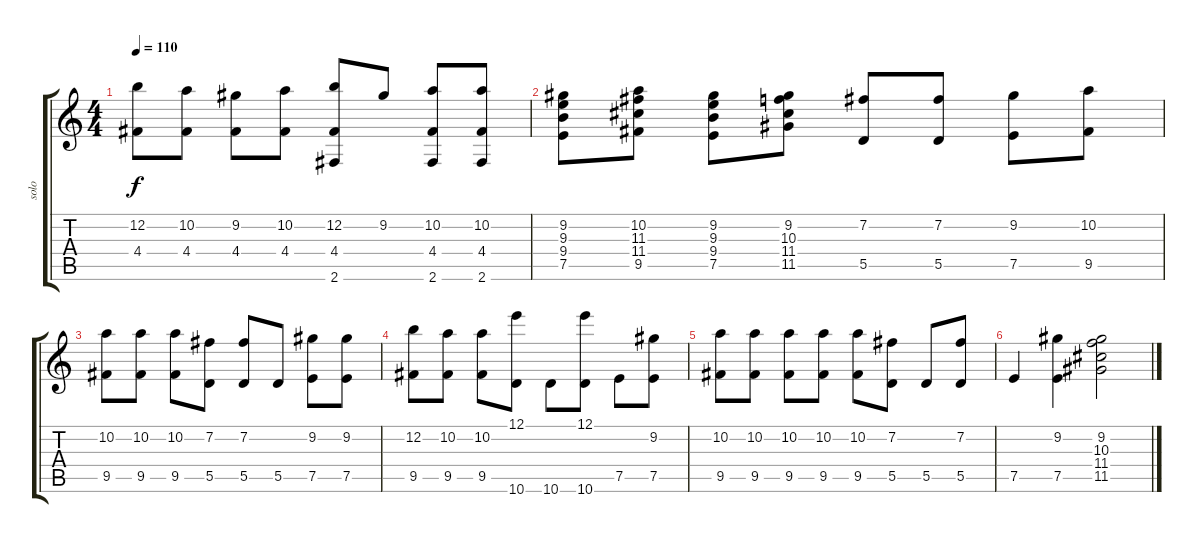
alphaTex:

\track ("solo" "solo") {instrument acousticguitarnylon}
\staff {score tabs}
\tuning (E4 B3 G3 D3 A2 E2) {hide}
\ts (4 4)
\tempo 110
\clef g2
\ks c
(12.2 4.4).8{dy f} (10.2 4.4).8 (9.2 4.4).8 (10.2 4.4).8 (12.2 4.4 2.6).8 9.2.8 (10.2 4.4 2.6).8 (10.2 4.4 2.6).8 |
(9.2 9.3 9.4 7.5).8 (10.2 11.3 11.4 9.5).8 (9.2 9.3 9.4 7.5).8 (9.2 10.3 11.4 11.5).8 (7.2 5.5).8 (7.2 5.5).8 (9.2 7.5).8 (10.2 9.5).8 |
(10.2 9.5).8 (10.2 9.5).8 (10.2 9.5).8 (7.2 5.5).8 (7.2 5.5).8 5.5.8 (9.2 7.5).8 (9.2 7.5).8 |
(12.2 9.5).8 (10.2 9.5).8 (10.2 9.5).8 (12.1 10.6).8 10.6.8 (12.1 10.6).8 7.5.8 (9.2 7.5).8 |
(10.2 9.5).8 (10.2 9.5).8 (10.2 9.5).8 (10.2 9.5).8 (10.2 9.5).8 (7.2 5.5).8 5.5.8 (7.2 5.5).8 |
7.5.4 (9.2 7.5).4 (9.2 10.3 11.4 11.5).2
